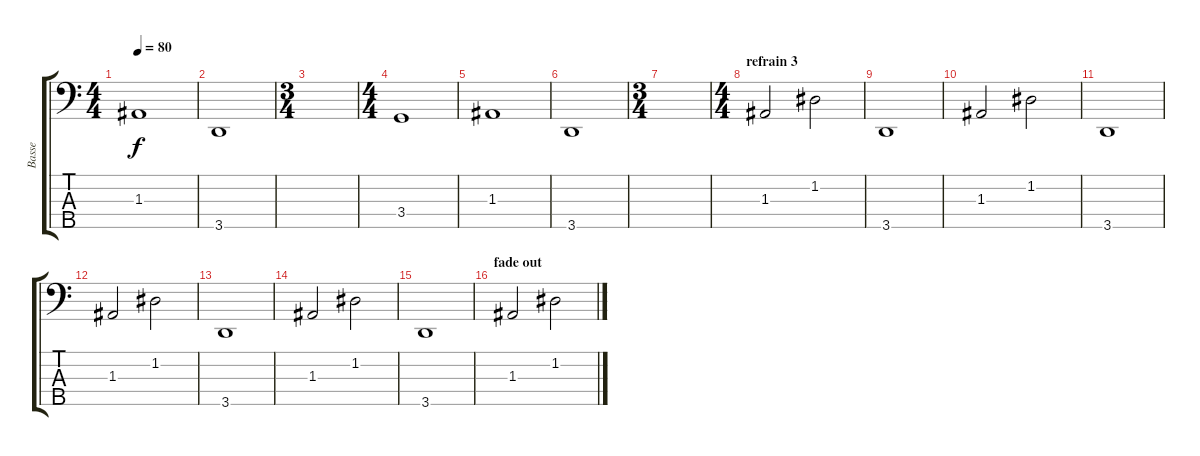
\track ("Basse" "Basse") {instrument electricbassfinger}
\staff {score tabs}
\tuning (G2 D2 A1 E1 B0) {hide}
\ts (4 4)
\tempo 80
\clef f4
\ks c
1.3.1{dy f} |
3.5.1 |
\ts (3 4)
|
\ts (4 4)
3.4.1 |
1.3.1 |
3.5.1 |
\ts (3 4)
|
\ts (4 4)
\section ("" "refrain 3")
1.3.2 1.2.2 |
3.5.1 |
1.3.2 1.2.2 |
3.5.1 |
1.3.2 1.2.2 |
3.5.1 |
1.3.2 1.2.2 |
3.5.1 |
\section ("" "fade out")
1.3.2 1.2.2
